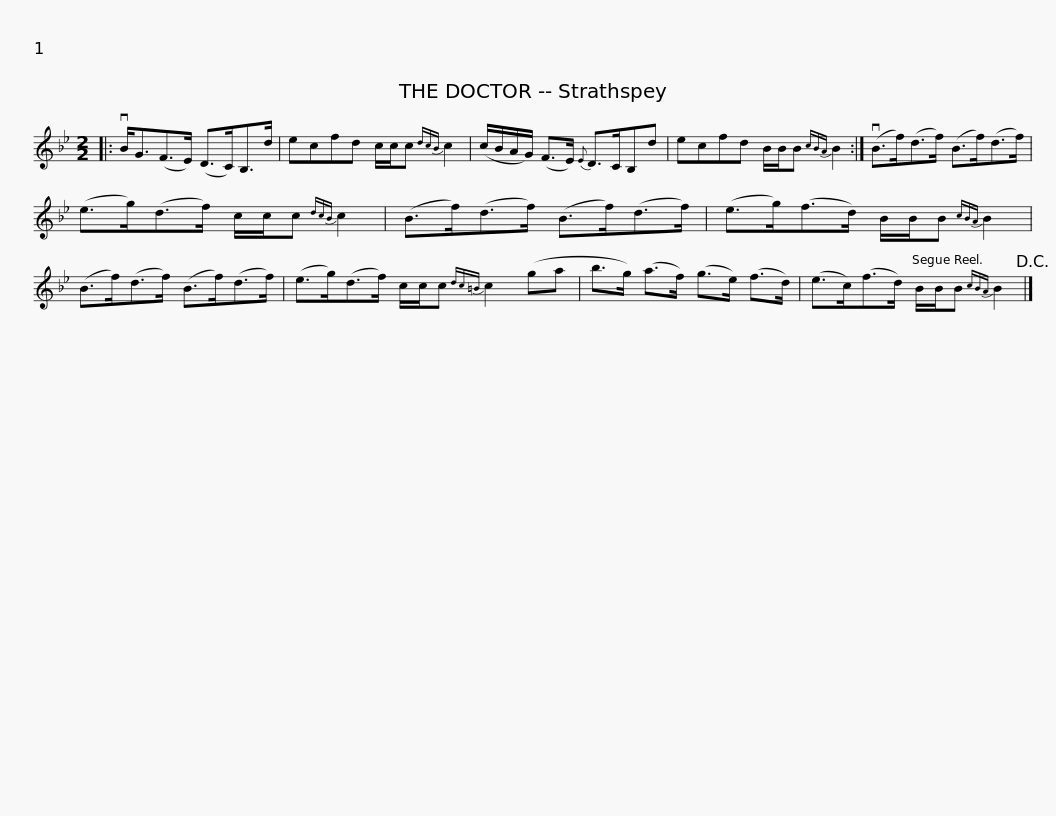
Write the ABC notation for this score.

X:1
L:1/8
M:2/2
I:linebreak $
K:Bb
V:1 treble
V:1
|: vB<G(F>E) (D>C)B,>d | ecfd c/c/c{dcB} c2 | (c/B/A/G/) (F>E){E} D>CB,d | ecfd B/B/B{cBA} B2 :|$ (vB>f)(d>f) (B>f)(d>f) | %5
 (e>g)(d>f) c/c/c{dcB} c2 | (B>f)(d>f) (B>f)(d>f) | (e>g)(f>d) B/B/B{cBA} B2 |$ (B>f)(d>f) (B>f)(d>f) | (e>g)(d>f) c/c/c{dc=B} c2 (ga | %10
 b>g) (a>f) (g>e) (f>d) | (e>c)(f>d) B/B/B{cBA} B2!D.C.! |] %12
